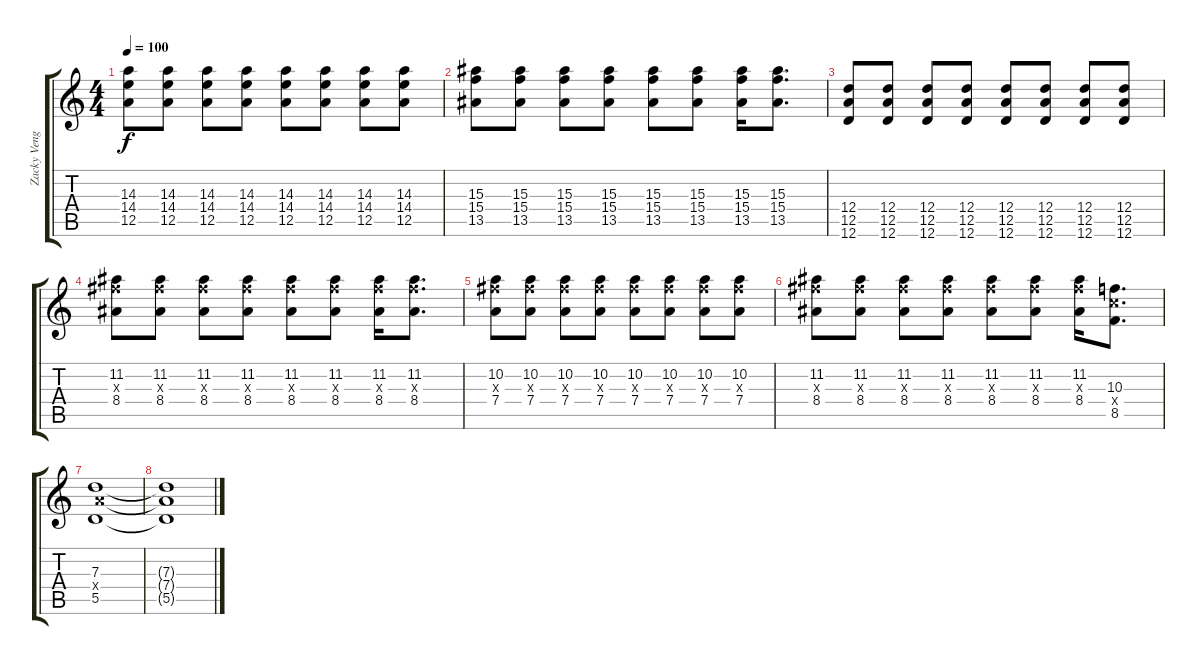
\track ("Zacky Vengence" "Zacky Veng") {instrument distortionguitar}
\staff {score tabs}
\tuning (E4 B3 G3 D3 A2 D2) {hide}
\ts (4 4)
\tempo 100
\clef g2
\ks c
(14.3 14.4 12.5).8{dy f} (14.3 14.4 12.5).8 (14.3 14.4 12.5).8 (14.3 14.4 12.5).8 (14.3 14.4 12.5).8 (14.3 14.4 12.5).8 (14.3 14.4 12.5).8 (14.3 14.4 12.5).8 |
(15.3 15.4 13.5).8 (15.3 15.4 13.5).8 (15.3 15.4 13.5).8 (15.3 15.4 13.5).8 (15.3 15.4 13.5).8 (15.3 15.4 13.5).8 (15.3 15.4 13.5).16 (15.3 15.4 13.5).8{d} |
(12.4 12.5 12.6).8 (12.4 12.5 12.6).8 (12.4 12.5 12.6).8 (12.4 12.5 12.6).8 (12.4 12.5 12.6).8 (12.4 12.5 12.6).8 (12.4 12.5 12.6).8 (12.4 12.5 12.6).8 |
(11.2 11.3{x} 8.4).8 (11.2 11.3{x} 8.4).8 (11.2 11.3{x} 8.4).8 (11.2 11.3{x} 8.4).8 (11.2 11.3{x} 8.4).8 (11.2 11.3{x} 8.4).8 (11.2 11.3{x} 8.4).16 (11.2 11.3{x} 8.4).8{d} |
(10.2 11.3{x} 7.4).8 (10.2 11.3{x} 7.4).8 (10.2 11.3{x} 7.4).8 (10.2 11.3{x} 7.4).8 (10.2 11.3{x} 7.4).8 (10.2 11.3{x} 7.4).8 (10.2 11.3{x} 7.4).8 (10.2 11.3{x} 7.4).8 |
(11.2 11.3{x} 8.4).8 (11.2 11.3{x} 8.4).8 (11.2 11.3{x} 8.4).8 (11.2 11.3{x} 8.4).8 (11.2 11.3{x} 8.4).8 (11.2 11.3{x} 8.4).8 (11.2 11.3{x} 8.4).16 (10.3 10.4{x} 8.5).8{d} |
(7.3 7.4{x} 5.5).1 |
(7.3{t} 7.4{t} 5.5{t}).1
